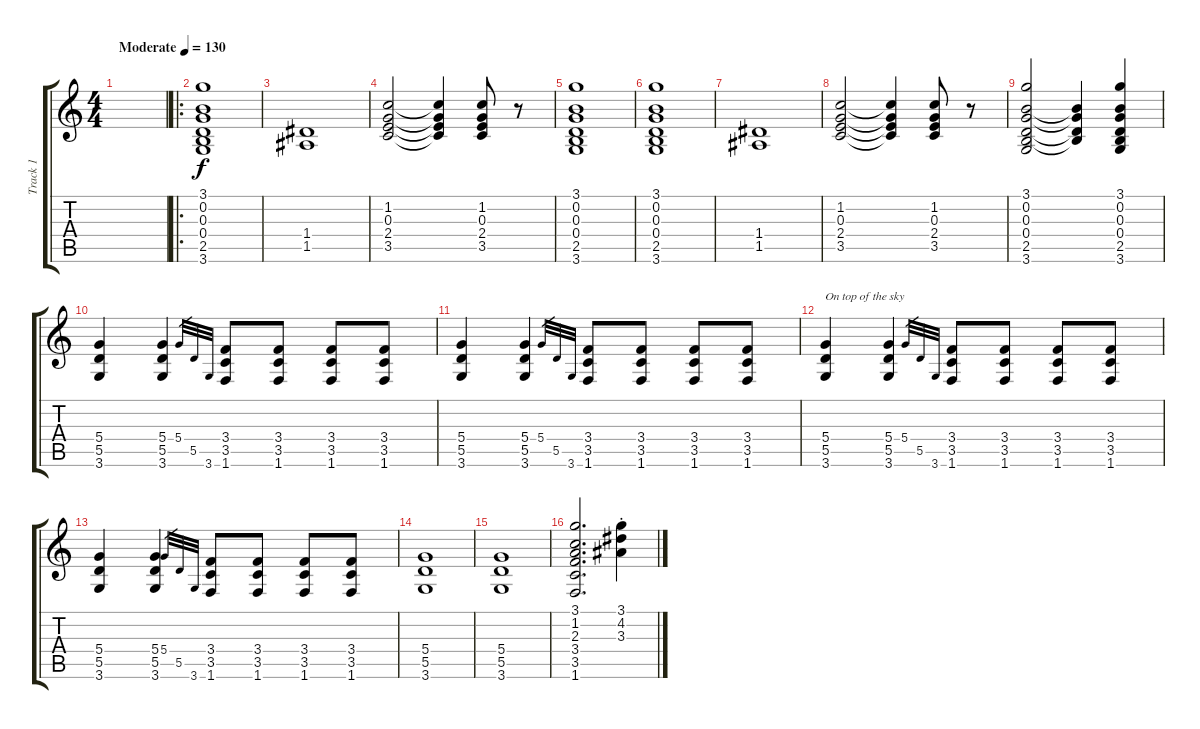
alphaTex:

\track ("Track 1" "Track 1") {instrument distortionguitar}
\staff {score tabs}
\tuning (E4 B3 G3 D3 A2 E2) {hide}
\ts (4 4)
\tempo (130 "Moderate")
\clef g2
\ks c
|
\ro
(3.1 0.2 0.3 0.4 2.5 3.6).1 |
(1.4 1.5).1 |
(1.2 0.3 2.4 3.5).2 (1.2{t} 0.3{t} 2.4{t} 3.5{t}).4 (1.2 0.3 2.4 3.5).8 r.8 |
(3.1 0.2 0.3 0.4 2.5 3.6).1 |
(3.1 0.2 0.3 0.4 2.5 3.6).1 |
(1.4 1.5).1 |
(1.2 0.3 2.4 3.5).2 (1.2{t} 0.3{t} 2.4{t} 3.5{t}).4 (1.2 0.3 2.4 3.5).8 r.8 |
(3.1 0.2 0.3 0.4 2.5 3.6).2 (0.2{t} 0.3{t} 0.4{t} 2.5{t}).4 (3.1 0.2 0.3 0.4 2.5 3.6).4 |
(5.4 5.5 3.6).4 (5.4 5.5 3.6).4 5.4.32{gr} 5.5.32{gr} 3.6.32{gr} (3.4 3.5 1.6).8 (3.4 3.5 1.6).8 (3.4 3.5 1.6).8 (3.4 3.5 1.6).8 |
(5.4 5.5 3.6).4 (5.4 5.5 3.6).4 5.4.32{gr} 5.5.32{gr} 3.6.32{gr} (3.4 3.5 1.6).8 (3.4 3.5 1.6).8 (3.4 3.5 1.6).8 (3.4 3.5 1.6).8 |
(5.4 5.5 3.6).4{txt "On top of the sky"} (5.4 5.5 3.6).4 5.4.32{gr} 5.5.32{gr} 3.6.32{gr} (3.4 3.5 1.6).8 (3.4 3.5 1.6).8 (3.4 3.5 1.6).8 (3.4 3.5 1.6).8 |
(5.4 5.5 3.6).4 (5.4 5.5 3.6).4 5.4.32{gr} 5.5.32{gr} 3.6.32{gr} (3.4 3.5 1.6).8 (3.4 3.5 1.6).8 (3.4 3.5 1.6).8 (3.4 3.5 1.6).8 |
(5.4 5.5 3.6).1 |
(5.4 5.5 3.6).1 |
(3.1 1.2 2.3 3.4 3.5 1.6).2{d} (3.1{st} 4.2{st} 3.3{st}).4
